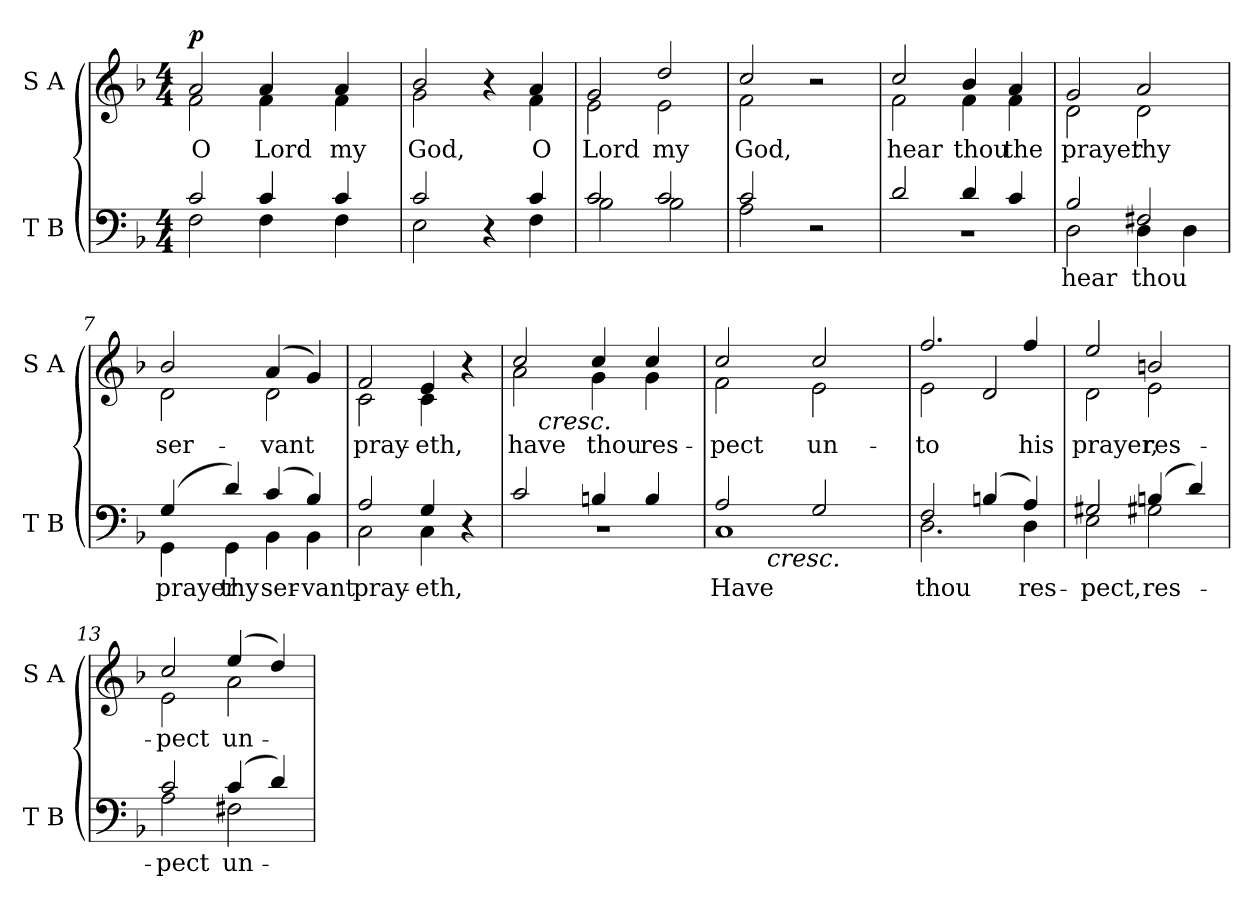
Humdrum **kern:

**kern	**text	**kern	**text	**dynam
*part2	*part2	*part1	*part1	*part1
*staff2	*staff2	*staff1	*staff1	*staff1
*I"T B	*	*I"S A	*	*
*I'T B	*	*I'S A	*	*
!!LO:PB:g=z
*clefF4	*	*clefG2	*	*
*k[b-]	*	*k[b-]	*	*
*F:	*	*F:	*	*
*M4/4	*	*M4/4	*	*
=1	=1	=1	=1	=1
*^	*	*	*	*
!	!	!	!LO:TX:a:t=Larghetto	!	!
!	!	!	!	!LO:LY:b:color=#000000	!
*	*	*	*^	*	*
*	*	*	*	*^	*	*
2ci/	2Fi\	.	2ai/	2fi\	2ryy	O	p
!	!	!	!	!	!	!LO:LY:b:color=#000000	!
4ci/	4Fi\	.	4ai/	4fi\	16ryy	Lord	.
.	.	.	.	.	32ryy	.	.
.	.	.	.	.	64ryy	.	.
.	.	.	.	.	512ryy	.	.
*	*	*	*MM72	*	*	*	*
.	.	.	.	.	4ryy	.	.
!	!	!	!	!	!	!LO:LY:b:color=#000000	!
4ci/	4Fi\	.	4ai/	4fi\	.	my	.
.	.	.	.	.	8ryy	.	.
.	.	.	.	.	128..ryy	.	.
*	*	*	*v	*v	*v	*	*
=2	=2	=2	=2	=2	=2
*	*	*	*^	*	*
*	*	*	*	*^	*	*
!	!	!	!	!	!	!LO:LY:b:color=#000000	!
*	*	*	*	*v	*v	*	*
2ci/	2Ei\	.	2b-i/	2gi\	God,	.
4r	4ryy	.	4r	4ryy	.	.
!	!	!	!	!	!LO:LY:b:color=#000000	!
4ci/	4Fi\	.	4ai/	4fi\	O	.
=3	=3	=3	=3	=3	=3	=3
!	!	!	!	!	!LO:LY:b:color=#000000	!
2ci/	2B-i\	.	2gi/	2ei\	Lord	.
!	!	!	!	!	!LO:LY:b:color=#000000	!
2ci/	2B-i\	.	2ddi/	2ei\	my	.
=4	=4	=4	=4	=4	=4	=4
!	!	!	!	!	!LO:LY:b:color=#000000	!
2ci/	2Ai\	.	2cci/	2fi\	God,	.
2r	2ryy	.	2r	2ryy	.	.
=5	=5	=5	=5	=5	=5	=5
!	!	!	!	!	!LO:LY:b:color=#000000	!
2di/	1r	.	2cci/	2fi\	hear	.
!	!	!	!	!	!LO:LY:b:color=#000000	!
4di/	.	.	4b-i/	4fi\	thou	.
!	!	!	!	!	!LO:LY:b:color=#000000	!
4ci/	.	.	4ai/	4fi\	the	.
=6	=6	=6	=6	=6	=6	=6
!	!	!LO:LY:b:color=#000000	!	!	!	!
!	!	!	!	!	!LO:LY:b:color=#000000	!
2B-i/	2Di\	hear	2gi/	2di\	prayer	.
!	!	!LO:LY:b:color=#000000	!	!	!	!
!	!	!	!	!	!LO:LY:b:color=#000000	!
2F#Xi/	4Di\	thou	2ai/	2di\	thy	.
.	4Di\	.	.	.	.	.
!!LO:LB:g=z	!!
=7	=7	=7	=7	=7	=7	=7
!	!	!LO:LY:b:color=#000000	!	!	!	!
!	!	!	!	!	!LO:LY:b:color=#000000	!
(4Gi/	4GGi\	prayer	2b-i/	2di\	ser-	.
!	!	!LO:LY:b:color=#000000	!	!	!	!
4di/)	4GGi\	thy	.	.	.	.
!	!	!LO:LY:b:color=#000000	!	!	!	!
!	!	!	!	!	!LO:LY:b:color=#000000	!
(4ci/	4BB-i\	ser-	(4ai/	2di\	-vant	.
!	!	!LO:LY:b:color=#000000	!	!	!	!
4B-i/)	4BB-i\	-vant	4gi/)	.	.	.
=8	=8	=8	=8	=8	=8	=8
!	!	!LO:LY:b:color=#000000	!	!	!	!
!	!	!	!	!	!LO:LY:b:color=#000000	!
2Ai/	2Ci\	pray-	2fi/	2ci\	pray-	.
!	!	!LO:LY:b:color=#000000	!	!	!	!
!	!	!	!	!	!LO:LY:b:color=#000000	!
4Gi/	4Ci\	-eth,	4ei/	4ci\	-eth,	.
4r	4ryy	.	4r	4ryy	.	.
*	*	*	*v	*v	*	*
=9	=9	=9	=9	=9	=9
*	*	*	*^	*	*
!	!	!	!	!	!LO:LY:b:color=#000000	!
*	*	*	*	*^	*	*
2ci/	1r	.	2cci/	2ai\	16..ryy	have	.
!	!	!	!	!	!LO:TX:b:i:t=cresc.	!	!
.	.	.	.	.	2ryy	.	.
!	!	!	!	!	!	!LO:LY:b:color=#000000	!
4Bni/	.	.	4cci/	4gi\	.	thou	.
.	.	.	.	.	4ryy	.	.
!	!	!	!	!	!	!LO:LY:b:color=#000000	!
4Bi/	.	.	4cci/	4gi\	.	res-	.
.	.	.	.	.	8ryy	.	.
.	.	.	.	.	64ryy	.	.
*v	*v	*	*	*	*	*	*
*	*	*v	*v	*v	*	*
=10	=10	=10	=10	=10
*^	*	*^	*	*
*	*	*	*	*^	*	*
!	!	!LO:LY:b:color=#000000	!	!	!	!	!
*	*	*	*v	*v	*v	*	*
*	*	*	*^	*	*
*	*	*	*	*^	*	*
!	!	!	!	!	!	!LO:LY:b:color=#000000	!
*	*^	*	*	*v	*v	*	*
2Ai/	1Ci	8ryy	Have	2cci/	2fi\	-pect	.
.	.	16ryy	.	.	.	.	.
.	.	128..ryy	.	.	.	.	.
!	!	!LO:TX:b:i:t=cresc.	!	!	!	!	!
.	.	2ryy	.	.	.	.	.
!	!	!	!	!	!	!LO:LY:b:color=#000000	!
2Gi/	.	.	.	2cci/	2ei\	un-	.
.	.	4ryy	.	.	.	.	.
.	.	32ryy	.	.	.	.	.
.	.	64ryy	.	.	.	.	.
.	.	512ryy	.	.	.	.	.
*v	*v	*v	*	*	*	*	*
=11	=11	=11	=11	=11	=11
*^	*	*	*	*	*
*	*^	*	*	*	*	*
!	!	!	!LO:LY:b:color=#000000	!	!	!	!
*	*v	*v	*	*	*	*	*
*	*^	*	*	*	*	*
!	!	!	!	!	!	!LO:LY:b:color=#000000	!
*	*v	*v	*	*	*	*	*
2Fi/	2.Di\	thou	2.ffi/	2ei\	-to	.
(4Bni/	.	.	.	2di/	.	.
!	!	!LO:LY:b:color=#000000	!	!	!	!
!	!	!	!	!	!LO:LY:b:color=#000000	!
4Ai/)	4Di\	res-	4ffi/	.	his	.
=12	=12	=12	=12	=12	=12	=12
!	!	!LO:LY:b:color=#000000	!	!	!	!
!	!	!	!	!	!LO:LY:b:color=#000000	!
2G#Xi/	2Ei\	-pect,	2eei/	2di\	prayer,	.
!	!	!LO:LY:b:color=#000000	!	!	!	!
!	!	!	!	!	!LO:LY:b:color=#000000	!
(4Bni/	2G#Xi\	res-	2bni/	2ei\	res-	.
4di/)	.	.	.	.	.	.
!!LO:LB:g=z	!!
=13	=13	=13	=13	=13	=13	=13
!	!	!LO:LY:b:color=#000000	!	!	!	!
!	!	!	!	!	!LO:LY:b:color=#000000	!
2ci/	2Ai\	-pect	2cci/	2ei\	-pect	.
!	!	!LO:LY:b:color=#000000	!	!	!	!
!	!	!	!	!	!LO:LY:b:color=#000000	!
(4ci/	2F#Xi\	un-	(4eei/	2ai\	un-	.
4di/)	.	.	4ddi/)	.	.	.
*v	*v	*	*	*	*	*
*	*	*v	*v	*	*
=	=	=	=	=
*-	*-	*-	*-	*-
